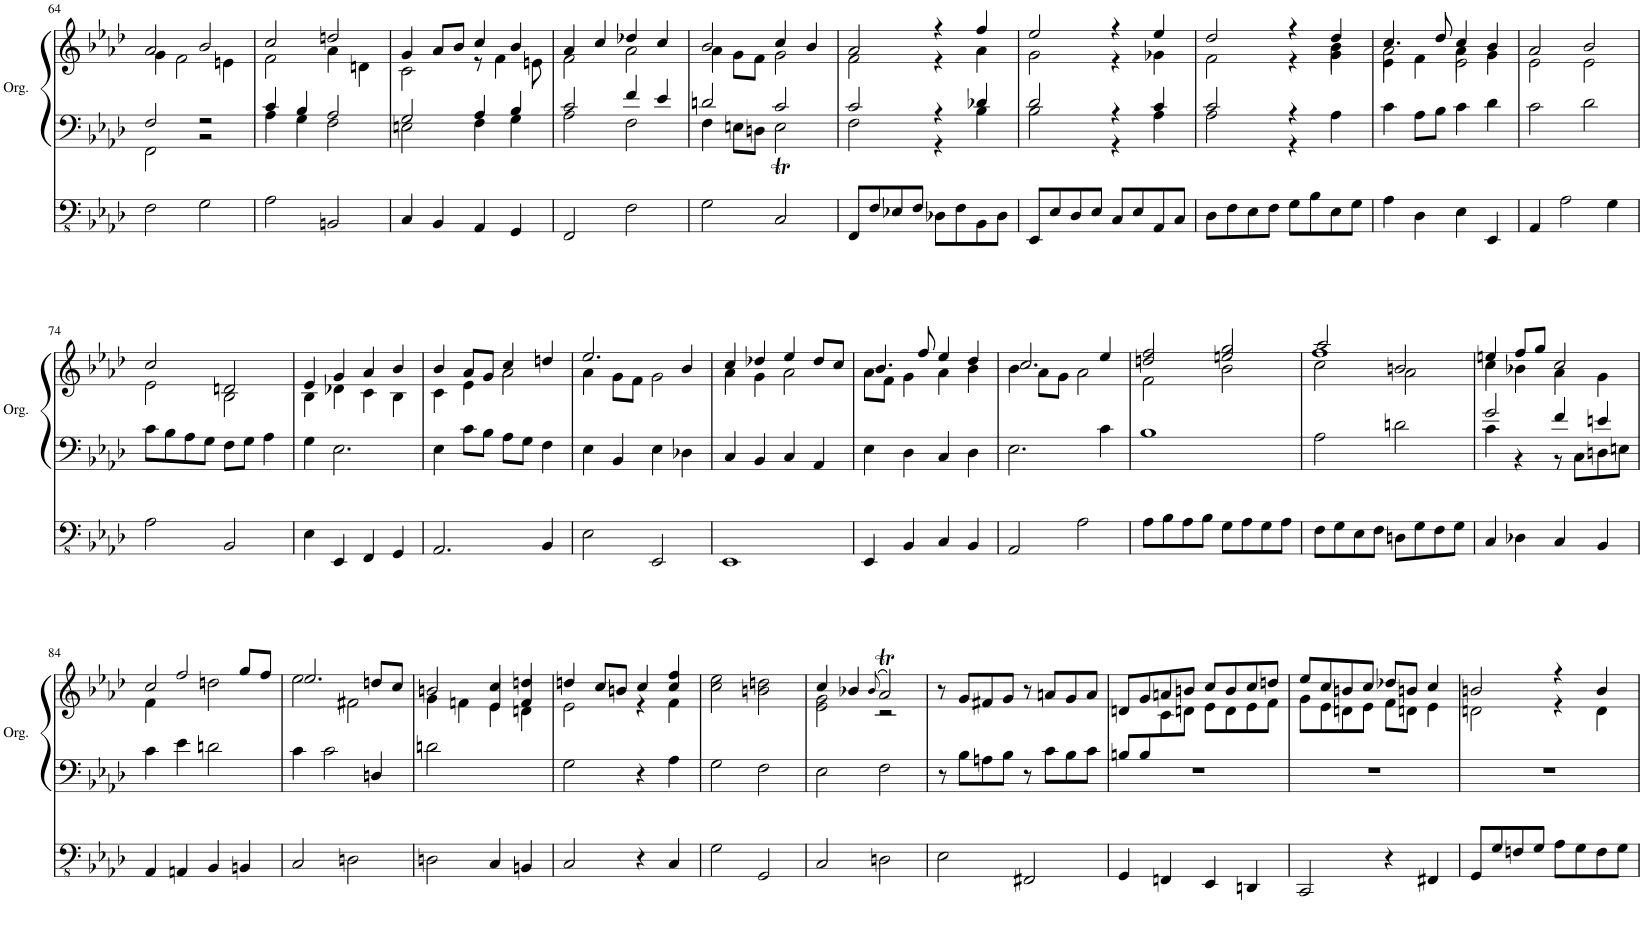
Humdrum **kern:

**kern	**kern	**kern
*part2	*part1	*part1
*staff3	*staff2	*staff1
*I"Pedal	*I"Manual	*
!!LO:PB:g=z
*clefFv4	*clefF4	*clefG2
*k[b-e-a-d-]	*k[b-e-a-d-]	*k[b-e-a-d-]
*M4/4	*M4/4	*M4/4
=64	=64	=64
*	*^	*^
2FF\	2F/	2FF\	2a-/	4g\
.	.	.	.	2f\
2GG\	2r	2r	2b-/	.
.	.	.	.	4en\
=65	=65	=65	=65	=65
2AA-\	4c/	4A-\	2cc/	2f\
.	4B-/	4G\	.	.
2BBBn/	2A-/	2F\	2ddn/	4a-\
.	.	.	.	4dn\
=66	=66	=66	=66	=66
4CC/	2G/	2En\	4g/	2c\
4BBB-/	.	.	8a-/L	.
.	.	.	8b-/J	.
4AAA-/	4A-/	4F\	4cc/	8r
.	.	.	.	4f\
4GGG/	4B-/	4G\	4b-/	.
.	.	.	.	8en\
=67	=67	=67	=67	=67
2FFF/	2c/	2A-\	4a-/	2f\
.	.	.	4cc/	.
2FF\	4f/	2F\	4dd-X/	2a-\
.	4e-/	.	4cc/	.
=68	=68	=68	=68	=68
2GG\	2dn/	4F\	2b-/	4a-\
.	.	8En\L	.	8g\L
.	.	8Dn\J	.	8f\J
2CC/	2c/	2Et\	4cc/	2g\
.	.	.	4b-/	.
=69	=69	=69	=69	=69
8FFF/L	2c/	2F\	2a-/	2f\
8FF/	.	.	.	.
8EE-X/	.	.	.	.
8FF/J	.	.	.	.
8DD-X\L	4r	4r	4r	4r
8FF\	.	.	.	.
8BBB-\	4d-X/	4B-\	4ff/	4a-\
8DD-\J	.	.	.	.
=70	=70	=70	=70	=70
8EEE-/L	2d-/	2B-\	2ee-/	2g\
8EE-/	.	.	.	.
8DD-/	.	.	.	.
8EE-/J	.	.	.	.
8CC/L	4r	4r	4r	4r
8EE-/	.	.	.	.
8AAA-/	4c/	4A-\	4ee-/	4g-X\
8CC/J	.	.	.	.
=71	=71	=71	=71	=71
*	*	*	*	*^
8DD-\L	2c/	2A-\	2dd-/	2f\	2.ryy
8FF\	.	.	.	.	.
8EE-\	.	.	.	.	.
8FF\J	.	.	.	.	.
8GG\L	4r	4r	4r	4r	.
8BB-\	.	.	.	.	.
8EE-\	4ryy	4A-\	4dd-/	4b-\	4g\
8GG\J	.	.	.	.	.
*	*v	*v	*	*	*
=72	=72	=72	=72	=72
4AA-\	4c\	4.cc/	2a-\	4e-\
4DD-\	8A-\L	.	.	4f\
.	8B-\J	8dd-/	.	.
4EE-\	4c\	4cc/	4a-\	2e-\
4EEE-/	4d-\	4b-/	4g\	.
*	*	*	*v	*v
=73	=73	=73	=73
4AAA-/	2c\	2a-/	2e-\
2AA-\	.	.	.
.	2d-\	2b-/	2e-\
4GG\	.	.	.
!!LO:LB:g=z	!!
=74	=74	=74	=74
2AA-\	8c\L	2cc/	2e-\
.	8B-\	.	.
.	8A-\	.	.
.	8G\J	.	.
2BBB-/	8F\L	2dn/	2B-\
.	8G\J	.	.
.	4A-\	.	.
=75	=75	=75	=75
4EE-\	4G\	4e-/	4B-\
4EEE-/	2.E-\	4g/	4d-X\
4FFF/	.	4a-/	4c\
4GGG/	.	4b-/	4B-\
=76	=76	=76	=76
2.AAA-/	4E-\	4b-/	4c\
.	8c\L	8a-/L	4e-\
.	8B-\J	8g/J	.
.	8A-\L	4cc/	2a-\
.	8G\J	.	.
4BBB-/	4F\	4ddn/	.
=77	=77	=77	=77
2EE-\	4E-\	2.ee-/	4a-\
.	4BB-/	.	8g\L
.	.	.	8f\J
2EEE-/	4E-\	.	2g\
.	4D-X\	4b-/	.
=78	=78	=78	=78
1EEE-	4C/	4cc/	4a-\
.	4BB-/	4dd-X/	4g\
.	4C/	4ee-/	2a-\
.	4AA-/	8dd-/L	.
.	.	8cc/J	.
=79	=79	=79	=79
4EEE-/	4E-\	4.b-/	8a-\L
.	.	.	8f\J
4BBB-/	4D-\	.	4g\
.	.	8ff/	.
4CC/	4C/	4ee-/	4a-\
4BBB-/	4D-\	4dd-/	4b-\
=80	=80	=80	=80
2AAA-/	2.E-\	2.cc/	4b-\
.	.	.	8a-\L
.	.	.	8g\J
2AA-\	.	.	2a-\
.	4c\	4ee-/	.
=81	=81	=81	=81
8AA-\L	1B-	2ddn/ 2ff/	2f\
8BB-\	.	.	.
8AA-\	.	.	.
8BB-\J	.	.	.
8GG\L	.	2een/ 2gg/	2b-\
8AA-\	.	.	.
8GG\	.	.	.
8AA-\J	.	.	.
=82	=82	=82	=82
*	*	*	*^
8FF\L	2A-\	2aa-/	2cc\	1ff
8GG\	.	.	.	.
8EE-\	.	.	.	.
8FF\J	.	.	.	.
8DDn\L	2dn\	2bn/	2a-\	.
8GG\	.	.	.	.
8FF\	.	.	.	.
8GG\J	.	.	.	.
*	*	*	*v	*v
=83	=83	=83	=83
*	*^	*	*
4CC/	2g/	4c\	4een/	4cc\
4DD-X\	.	4r	8ff/L	4b-X\
.	.	.	8gg/J	.
4CC/	4f/	8r	2cc/	4a-\
.	.	8C\L	.	.
4BBB-/	4en/	8Dn\	.	4g\
.	.	8En\J	.	.
*	*v	*v	*	*
!!LO:LB:g=z	!!
=84	=84	=84	=84
4AAA-/	4c\	4f\	2cc/
4AAAn/	4e-\	2ff/	.
4BBB-/	2dn\	.	2ddn\
4BBBn/	.	8gg/L	.
.	.	8ff/J	.
=85	=85	=85	=85
2CC/	4c\	2.ee-/	2ee-\
.	2c\	.	.
2DDn\	.	.	2f#X\
.	4Dn/	8ddn/L	.
.	.	8cc/J	.
=86	=86	=86	=86
*	*	*	*^
2DDn\	2dn\	2bn/	4g\	2ryy
.	.	.	4fn\	.
4CC/	2ryy	4cc/	4e-/	4e-\
4BBBn/	.	4ddn/	4f/	4dn\
*	*	*	*v	*v
=87	=87	=87	=87
2CC/	2G\	4ddn/	2e-\
.	.	8cc/L	.
.	.	8bn/J	.
4r	4r	4cc/	4r
4CC/	4A-\	4cc/ 4ff/	4f\
*	*	*v	*v
=88	=88	=88
2GG\	2G\	2cc\ 2ee-\
2GGG/	2F\	2bn\ 2ddn\
=89	=89	=89
*	*	*^
2CC/	2E-\	4cc/	2e-\ 2g\
.	.	4b-X/	.
.	.	(8qb-/	.
2DDn\	2F\	2a-T/)	2r
*	*	*v	*v
=90	=90	=90
2EE-\	8r	8r
.	8B-\L	8g/L
.	8An\	8f#X/
.	8B-\J	8g/J
2FFF#X/	8r	8r
.	8c\L	8an/L
.	8B-\	8g/
.	8c\J	8a/J
=91	=91	=91
*	*^	*^
4GGG/	8Bn/L	1r	8dn/L	4ryy
.	8B/	.	8g/	.
4FFFn/	2.ryy	.	8an/	8c\
.	.	.	8bn/J	8dn\J
4EEE-/	.	.	8cc/L	8e-\L
.	.	.	8b/	8d\
4DDDn/	.	.	8cc/	8e-\
.	.	.	8ddn/J	8f\J
*	*v	*v	*	*
=92	=92	=92	=92
2CCC/	1r	8ee-/L	8g\L
.	.	8cc/	8e-\
.	.	8bn/	8dn\
.	.	8cc/J	8e-\J
4r	.	8dd-X/L	8f\L
.	.	8bn/J	8dn\J
4FFF#X/	.	4cc/	4e-\
=93	=93	=93	=93
8GGG/L	1r	2bn/	2dn\
8GG/	.	.	.
8FFn/	.	.	.
8GG/J	.	.	.
8AA-\L	.	4r	4r
8GG\	.	.	.
8FF\	.	4b/	4d\
8GG\J	.	.	.
*	*	*v	*v
=	=	=
*-	*-	*-
